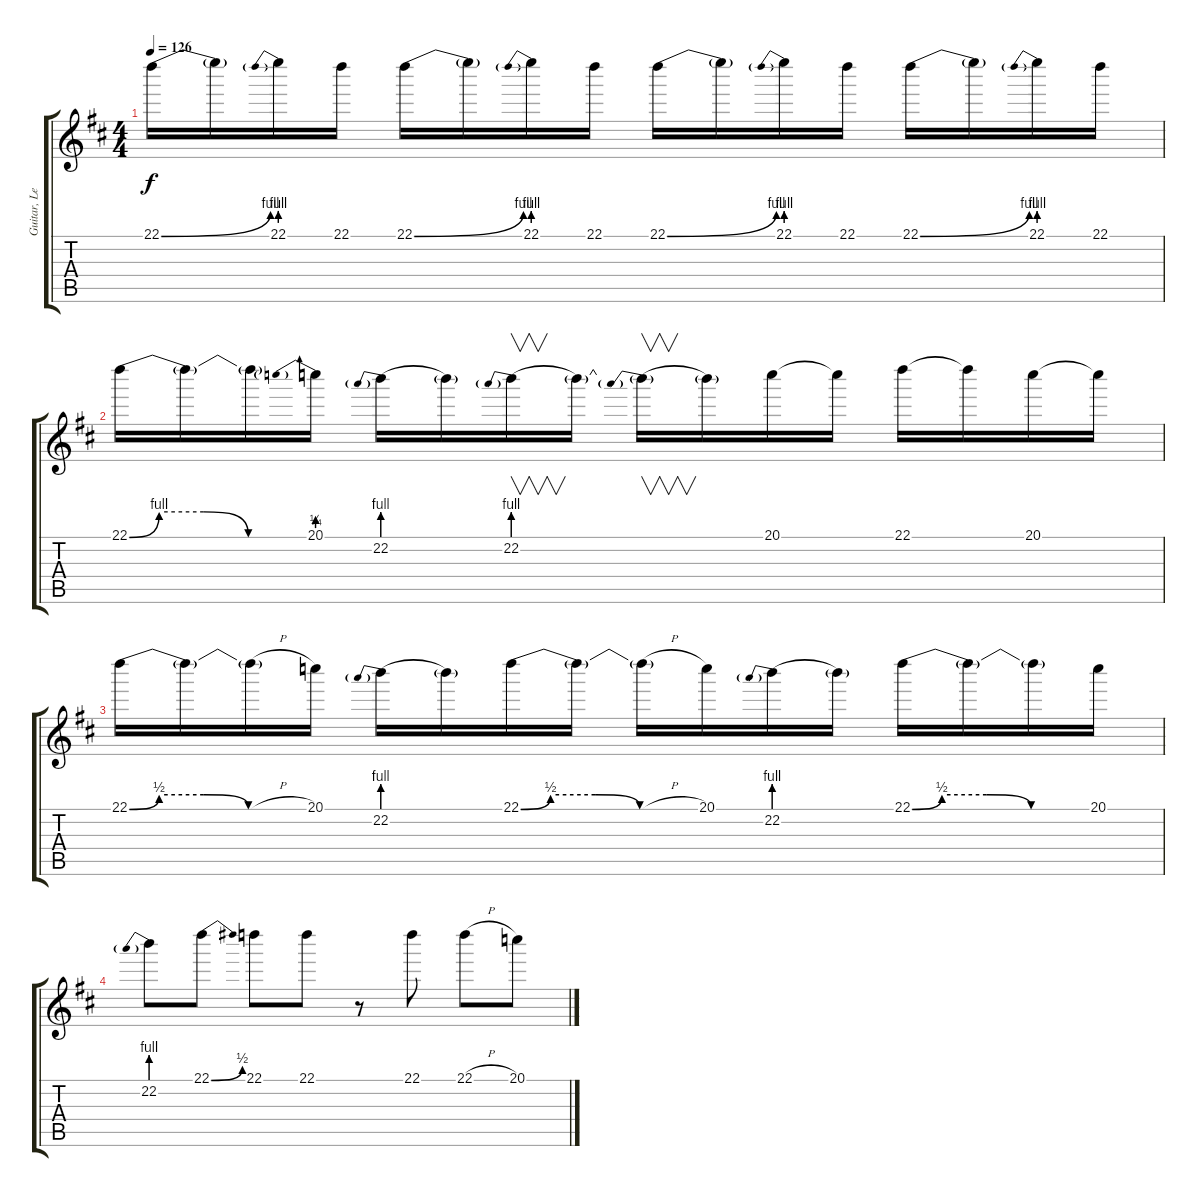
\track ("Guitar, Lead overdub" "Guitar, Le") {instrument distortionguitar}
\staff {score tabs}
\tuning (E4 B3 G3 D3 A2 E2) {hide}
\ts (4 4)
\tempo 126
\clef g2
\ks d
22.1{be (bend 0 0 60 4)}.16{dy f} 22.1{t}.16 22.1{be (prebend 0 4 60 4)}.16 22.1.16 22.1{be (bend 0 0 60 4)}.16 22.1{t}.16 22.1{be (prebend 0 4 60 4)}.16 22.1.16 22.1{be (bend 0 0 60 4)}.16 22.1{t}.16 22.1{be (prebend 0 4 60 4)}.16 22.1.16 22.1{be (bend 0 0 60 4)}.16 22.1{t}.16 22.1{be (prebend 0 4 60 4)}.16 22.1.16 |
22.1{be (custom 0 0 10 4 25 4 40 0 60 0)}.16 22.1{t}.16 22.1{t}.16 20.1{be (prebend 0 1 60 1)}.16 22.2{be (prebend 0 4 60 4)}.16 22.2{t}.16 22.2{be (prebend 0 4 60 4)}.16{v} 22.2{t}.16 22.2{be (prebend 0 4 60 4) t}.16{v} 22.2{t}.16 20.1.16 20.1{t}.16 22.1.16 22.1{t}.16 20.1.16 20.1{t}.16 |
22.1{be (custom 0 0 10 2 25 2 40 0 60 0)}.16 22.1{t}.16 22.1{h t}.16 20.1.16 22.2{be (prebend 0 4 60 4)}.16 22.2{t}.16 22.1{be (custom 0 0 10 2 25 2 40 0 60 0)}.16 22.1{t}.16 22.1{h t}.16 20.1.16 22.2{be (prebend 0 4 60 4)}.16 22.2{t}.16 22.1{be (custom 0 0 10 2 25 2 40 0 60 0)}.16 22.1{t}.16 22.1{t}.16 20.1.16 |
22.2{be (prebend 0 4 60 4)}.8 22.1{be (bend 0 0 60 2)}.8 22.1.8 22.1.8 r.8 22.1.8 22.1{h}.8 20.1.8
